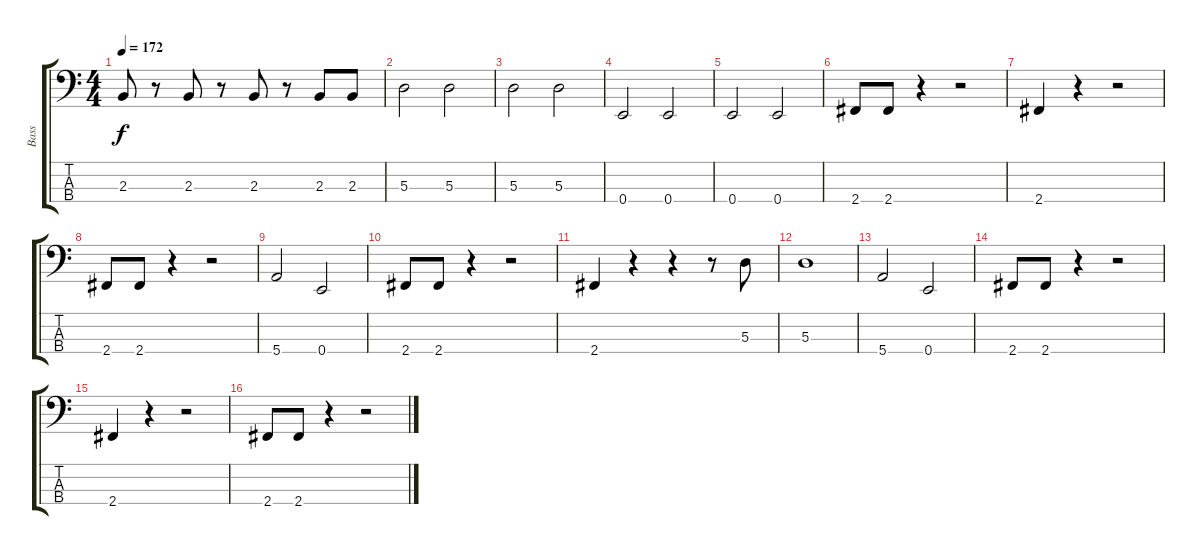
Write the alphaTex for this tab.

\track ("Bass" "Bass") {instrument slapbass1}
\staff {score tabs}
\tuning (G2 D2 A1 E1) {hide}
\ts (4 4)
\tempo 172
\clef f4
\ks c
2.3.8{dy f} r.8 2.3.8 r.8 2.3.8 r.8 2.3.8 2.3.8 |
5.3.2 5.3.2 |
5.3.2 5.3.2 |
0.4.2 0.4.2 |
0.4.2 0.4.2 |
2.4.8 2.4.8 r.4 r.2 |
2.4.4 r.4 r.2 |
2.4.8 2.4.8 r.4 r.2 |
5.4.2 0.4.2 |
2.4.8 2.4.8 r.4 r.2 |
2.4.4 r.4 r.4 r.8 5.3.8 |
5.3.1 |
5.4.2 0.4.2 |
2.4.8 2.4.8 r.4 r.2 |
2.4.4 r.4 r.2 |
2.4.8 2.4.8 r.4 r.2
